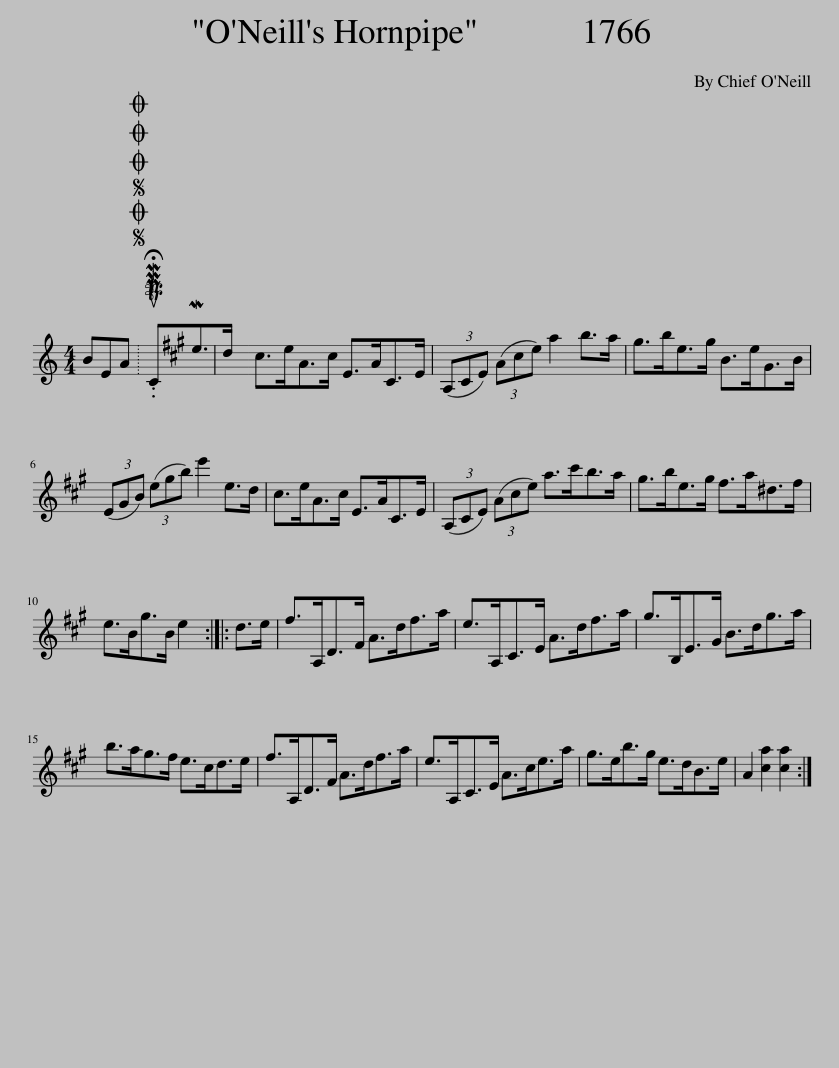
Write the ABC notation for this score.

X:1
L:1/8
M:4/4
I:linebreak $
K:C
V:1 treble
V:1
 BEA |SOSOOO .!fermata!PMTuCMe>d | ^c>eA>c E>A^C>E | (3(A,^CE) (3(A^ce) a2 b>a | ^g>be>g B>e^G>B |$ %5
 (3(E^GB) (3(e^gb) e'2 e>d | ^c>eA>c E>A^C>E | (3(A,^CE) (3(A^ce) a>^c'b>a | ^g>be>g ^f>a^d>f |$ e>B^g>B e2 :: %10
 d>e | ^f>A,D>^F A>df>a | e>A,^C>E A>d^f>a | ^g>B,E>^G B>dg>a |$ b>a^g>^f e>^cd>e | %15
 ^f>A,D>^F A>df>a | e>A,^C>E A>^ce>a | ^g>eb>g e>dB>e | A2 [^ca]2 [ca]2 :| %19
